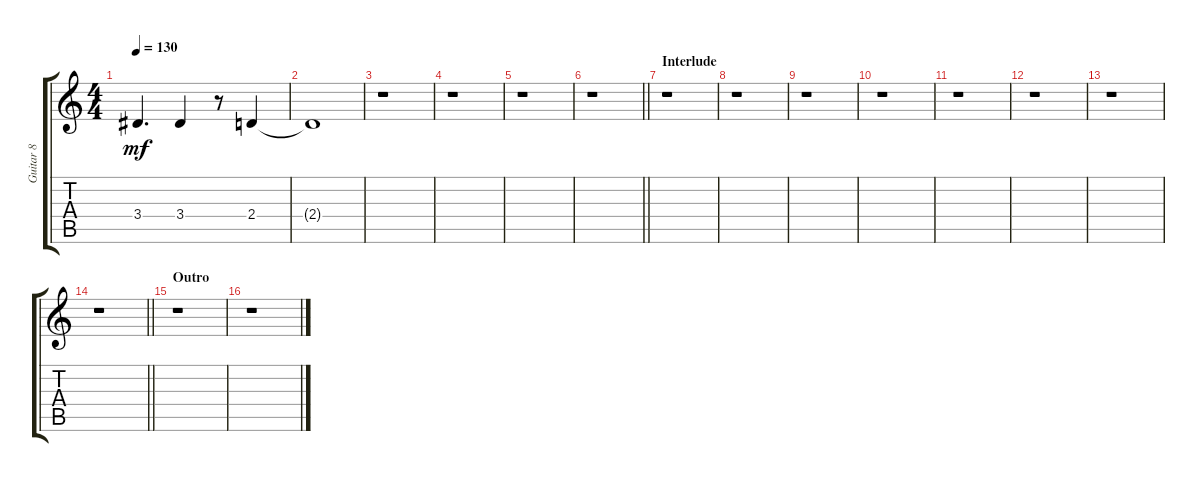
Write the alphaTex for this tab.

\track ("Guitar 8" "Guitar 8") {instrument distortionguitar}
\staff {score tabs}
\tuning (D4 A3 F3 C3 G2 C2) {hide}
\ts (4 4)
\tempo 130
\clef g2
\ks c
3.4.4{d dy mf} 3.4.4 r.8 2.4.4 |
2.4{t}.1 |
r.1 |
r.1 |
r.1 |
\barLineRight lightlight
r.1 |
\section ("" "Interlude")
r.1 |
r.1 |
r.1 |
r.1 |
r.1 |
r.1 |
r.1 |
\barLineRight lightlight
r.1 |
\section ("" "Outro")
r.1 |
r.1
